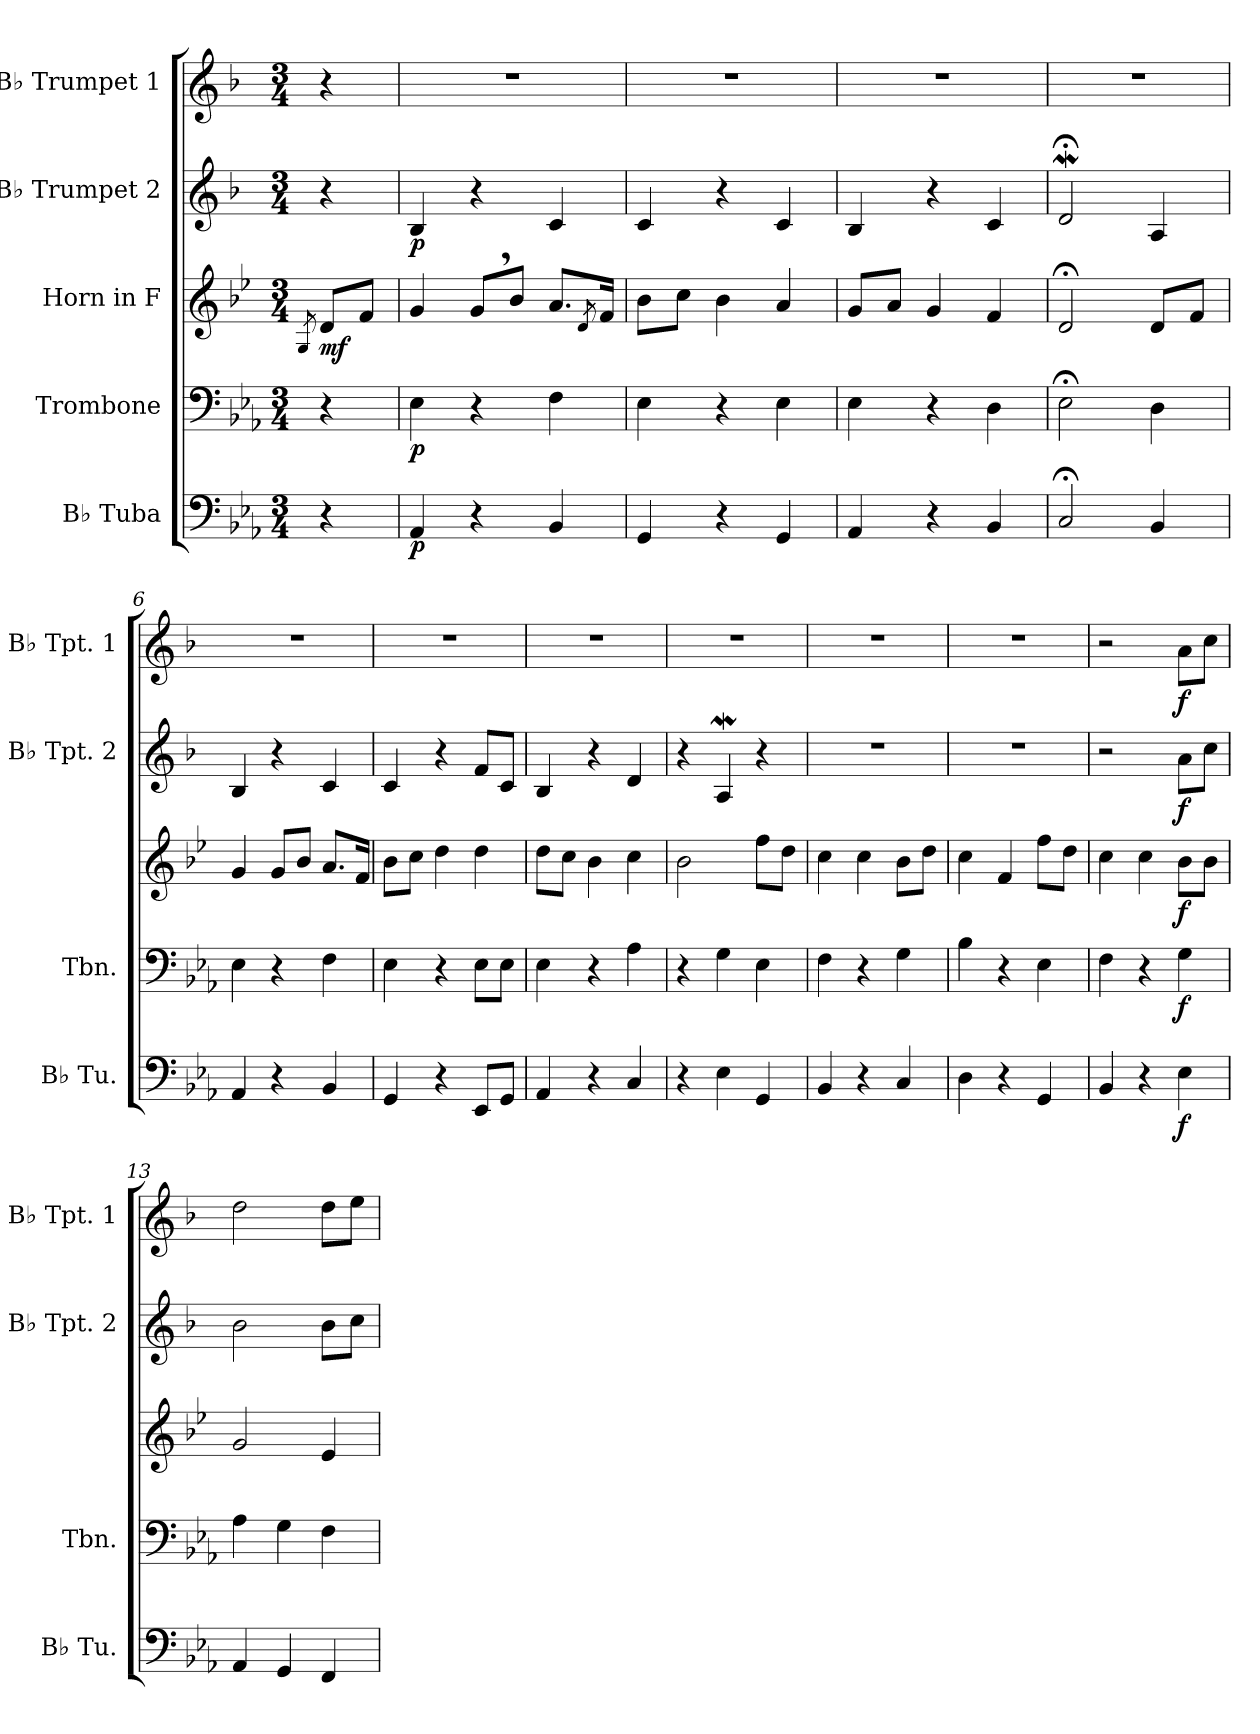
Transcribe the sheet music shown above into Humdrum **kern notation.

**kern	**dynam	**kern	**dynam	**kern	**dynam	**kern	**dynam	**kern	**dynam
*part5	*part5	*part4	*part4	*part3	*part3	*part2	*part2	*part1	*part1
*staff5	*staff5	*staff4	*staff4	*staff3	*staff3	*staff2	*staff2	*staff1	*staff1
*I"B♭ Tuba	*	*I"Trombone	*	*I"Horn in F	*	*I"B♭ Trumpet 2	*	*I"B♭ Trumpet 1	*
*I'B♭ Tu.	*	*I'Tbn.	*	*	*	*I'B♭ Tpt. 2	*	*I'B♭ Tpt. 1	*
*clefF4	*	*clefF4	*	*clefG2	*	*clefG2	*	*clefG2	*
*	*	*	*	*ITrd4c7	*	*ITrd1c2	*	*ITrd1c2	*
*k[b-e-a-]	*	*k[b-e-a-]	*	*k[b-e-a-]	*	*k[b-e-a-]	*	*k[b-e-a-]	*
*M3/4	*	*M3/4	*	*M3/4	*	*M3/4	*	*M3/4	*
*MM70	*	*MM70	*	*MM70	*	*MM70	*	*MM70	*
=1	=1	=1	=1	=1	=1	=1	=1	=1	=1
.	.	.	.	8qC/	.	.	.	.	.
!	!	!	!	!	!LO:DY:b	!	!	!	!
4r	.	4r	.	8G/L	mf	4r	.	4r	.
.	.	.	.	8B-/J	.	.	.	.	.
=2	=2	=2	=2	=2	=2	=2	=2	=2	=2
!	!LO:DY:b	!	!LO:DY:b	!	!	!	!LO:DY:b	!	!
4AA-/	p	4E-\	p	4c/	.	4A-/	p	2.r	.
4r	.	4r	.	8c,/L	.	4r	.	.	.
.	.	.	.	8e-/J	.	.	.	.	.
4BB-/	.	4F\	.	8.d/L	.	4B-/	.	.	.
.	.	.	.	8qG/	.	.	.	.	.
.	.	.	.	16B-/Jk	.	.	.	.	.
=3	=3	=3	=3	=3	=3	=3	=3	=3	=3
4GG/	.	4E-\	.	8e-\L	.	4B-/	.	2.r	.
.	.	.	.	8f\J	.	.	.	.	.
4r	.	4r	.	4e-\	.	4r	.	.	.
4GG/	.	4E-\	.	4d/	.	4B-/	.	.	.
=4	=4	=4	=4	=4	=4	=4	=4	=4	=4
4AA-/	.	4E-\	.	8c/L	.	4A-/	.	2.r	.
.	.	.	.	8d/J	.	.	.	.	.
4r	.	4r	.	4c/	.	4r	.	.	.
4BB-/	.	4D\	.	4B-/	.	4B-/	.	.	.
=5	=5	=5	=5	=5	=5	=5	=5	=5	=5
2C;</	.	2E-;<\	.	2G;</	.	2c;<W/	.	2.r	.
4BB-/	.	4D\	.	8G/L	.	4G/	.	.	.
.	.	.	.	8B-/J	.	.	.	.	.
=6	=6	=6	=6	=6	=6	=6	=6	=6	=6
4AA-/	.	4E-\	.	4c/	.	4A-/	.	2.r	.
4r	.	4r	.	8c/L	.	4r	.	.	.
.	.	.	.	8e-/J	.	.	.	.	.
4BB-/	.	4F\	.	8.d/L	.	4B-/	.	.	.
.	.	.	.	16B-/Jk	.	.	.	.	.
=7	=7	=7	=7	=7	=7	=7	=7	=7	=7
4GG/	.	4E-\	.	8e-\L	.	4B-/	.	2.r	.
.	.	.	.	8f\J	.	.	.	.	.
4r	.	4r	.	4g\	.	4r	.	.	.
8EE-/L	.	8E-\L	.	4g\	.	8e-/L	.	.	.
8GG/J	.	8E-\J	.	.	.	8B-/J	.	.	.
!!LO:LB:g=z
=8	=8	=8	=8	=8	=8	=8	=8	=8	=8
4AA-/	.	4E-\	.	8g\L	.	4A-/	.	2.r	.
.	.	.	.	8f\J	.	.	.	.	.
4r	.	4r	.	4e-\	.	4r	.	.	.
4C/	.	4A-\	.	4f\	.	4c/	.	.	.
=9	=9	=9	=9	=9	=9	=9	=9	=9	=9
4r	.	4r	.	2e-\	.	4r	.	2.r	.
4E-\	.	4G\	.	.	.	4GW/	.	.	.
4GG/	.	4E-\	.	8b-\L	.	4r	.	.	.
.	.	.	.	8g\J	.	.	.	.	.
=10	=10	=10	=10	=10	=10	=10	=10	=10	=10
4BB-/	.	4F\	.	4f\	.	2.r	.	2.r	.
4r	.	4r	.	4f\	.	.	.	.	.
4C/	.	4G\	.	8e-\L	.	.	.	.	.
.	.	.	.	8g\J	.	.	.	.	.
=11	=11	=11	=11	=11	=11	=11	=11	=11	=11
4D\	.	4B-\	.	4f\	.	2.r	.	2.r	.
4r	.	4r	.	4B-/	.	.	.	.	.
4GG/	.	4E-\	.	8b-\L	.	.	.	.	.
.	.	.	.	8g\J	.	.	.	.	.
=12	=12	=12	=12	=12	=12	=12	=12	=12	=12
4BB-/	.	4F\	.	4f\	.	2r	.	2r	.
4r	.	4r	.	4f\	.	.	.	.	.
!	!LO:DY:b	!	!LO:DY:b	!	!LO:DY:b	!	!LO:DY:b	!	!LO:DY:b
4E-\	f	4G\	f	8e-\L	f	8g\L	f	8g\L	f
.	.	.	.	8e-\J	.	8b-\J	.	8b-\J	.
=13	=13	=13	=13	=13	=13	=13	=13	=13	=13
4AA-/	.	4A-\	.	2c/	.	2a-\	.	2cc\	.
4GG/	.	4G\	.	.	.	.	.	.	.
4FF/	.	4F\	.	4A-/	.	8a-\L	.	8cc\L	.
.	.	.	.	.	.	8b-\J	.	8dd\J	.
=	=	=	=	=	=	=	=	=	=
*-	*-	*-	*-	*-	*-	*-	*-	*-	*-
